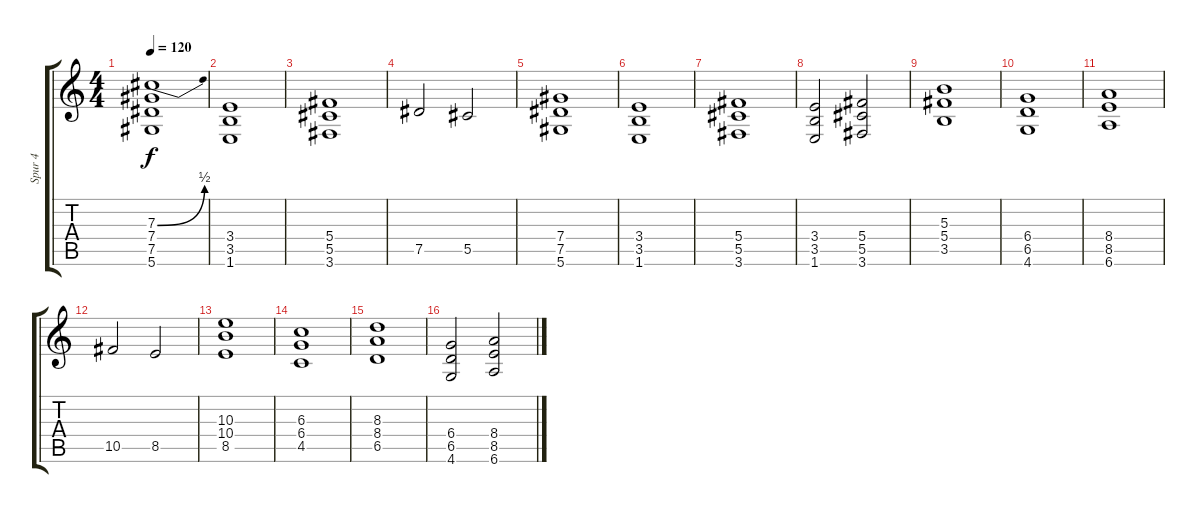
\track ("Spur 4" "Spur 4") {instrument distortionguitar}
\staff {score tabs}
\tuning (Eb4 Bb3 Gb3 Db3 Ab2 Eb2) {hide}
\ts (4 4)
\tempo 120
\clef g2
\ks c
(7.3{be (bend 0 0 60 2)} 7.4 7.5 5.6).1{dy f} |
(3.4 3.5 1.6).1 |
(5.4 5.5 3.6).1 |
7.5.2 5.5.2 |
(7.4 7.5 5.6).1 |
(3.4 3.5 1.6).1 |
(5.4 5.5 3.6).1 |
(3.4 3.5 1.6).2 (5.4 5.5 3.6).2 |
(5.3 5.4 3.5).1 |
(6.4 6.5 4.6).1 |
(8.4 8.5 6.6).1 |
10.5.2 8.5.2 |
(10.3 10.4 8.5).1 |
(6.3 6.4 4.5).1 |
(8.3 8.4 6.5).1 |
(6.4 6.5 4.6).2 (8.4 8.5 6.6).2
